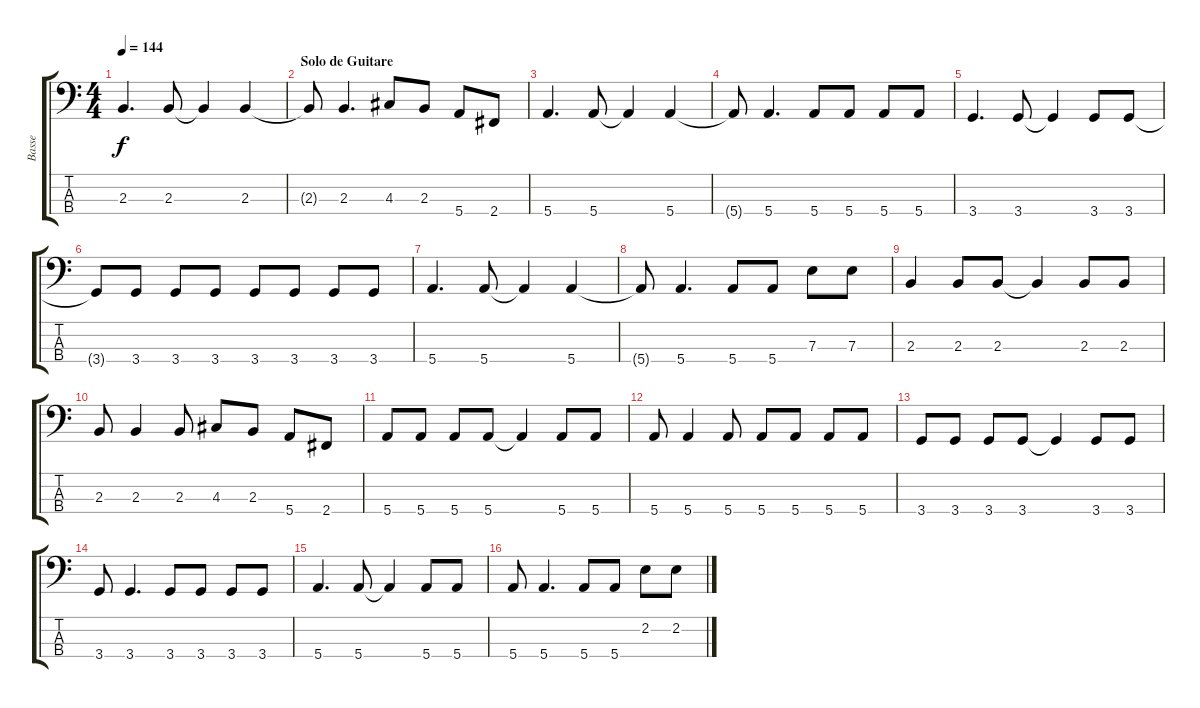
\track ("Basse" "Basse") {instrument electricbassfinger}
\staff {score tabs}
\tuning (G2 D2 A1 E1) {hide}
\ts (4 4)
\tempo 144
\clef f4
\ks c
2.3.4{d dy f} 2.3.8 2.3{t}.4 2.3.4 |
\section ("" "Solo de Guitare")
2.3{t}.8 2.3.4{d} 4.3.8 2.3.8 5.4.8 2.4.8 |
5.4.4{d} 5.4.8 5.4{t}.4 5.4.4 |
5.4{t}.8 5.4.4{d} 5.4.8 5.4.8 5.4.8 5.4.8 |
3.4.4{d} 3.4.8 3.4{t}.4 3.4.8 3.4.8 |
3.4{t}.8 3.4.8 3.4.8 3.4.8 3.4.8 3.4.8 3.4.8 3.4.8 |
5.4.4{d} 5.4.8 5.4{t}.4 5.4.4 |
5.4{t}.8 5.4.4{d} 5.4.8 5.4.8 7.3.8 7.3.8 |
2.3.4 2.3.8 2.3.8 2.3{t}.4 2.3.8 2.3.8 |
2.3.8 2.3.4 2.3.8 4.3.8 2.3.8 5.4.8 2.4.8 |
5.4.8 5.4.8 5.4.8 5.4.8 5.4{t}.4 5.4.8 5.4.8 |
5.4.8 5.4.4 5.4.8 5.4.8 5.4.8 5.4.8 5.4.8 |
3.4.8 3.4.8 3.4.8 3.4.8 3.4{t}.4 3.4.8 3.4.8 |
3.4.8 3.4.4{d} 3.4.8 3.4.8 3.4.8 3.4.8 |
5.4.4{d} 5.4.8 5.4{t}.4 5.4.8 5.4.8 |
5.4.8 5.4.4{d} 5.4.8 5.4.8 2.2.8 2.2.8
